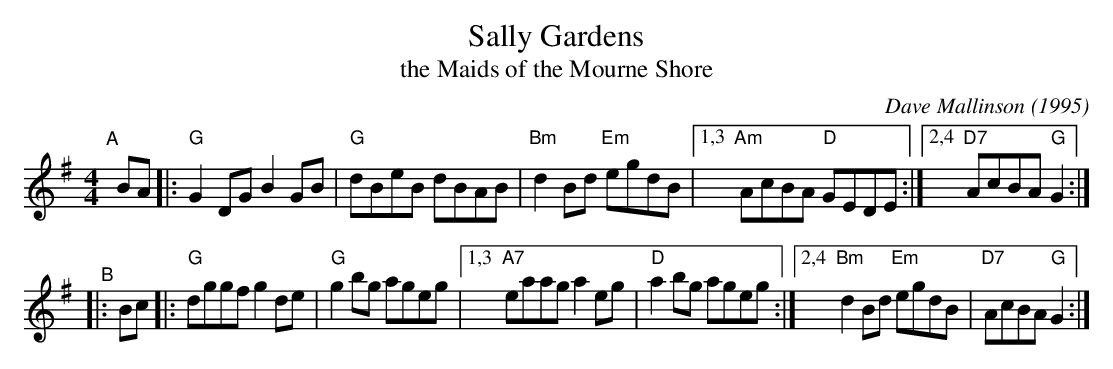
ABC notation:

X:1
T: Sally Gardens
T: the Maids of the Mourne Shore
O: Dave Mallinson (1995)
M: 4/4
L: 1/8
K: G
"^A"[|] BA |:\
"G"G2DG B2GB | "G"dBeB dBAB | "Bm"d2Bd "Em"egdB |\
[1,3 "Am"AcBA "D"GEDE :|[2,4 "D7"AcBA "G"G2 :|
"^B"|: Bc |:\
"G"dggf g2de | "G"g2bg ageg |\
[1,3 "A7"eaag a2eg | "D"a2bg ageg :|\
[2,4 "Bm"d2Bd "Em"egdB | "D7"AcBA "G"G2 :|
